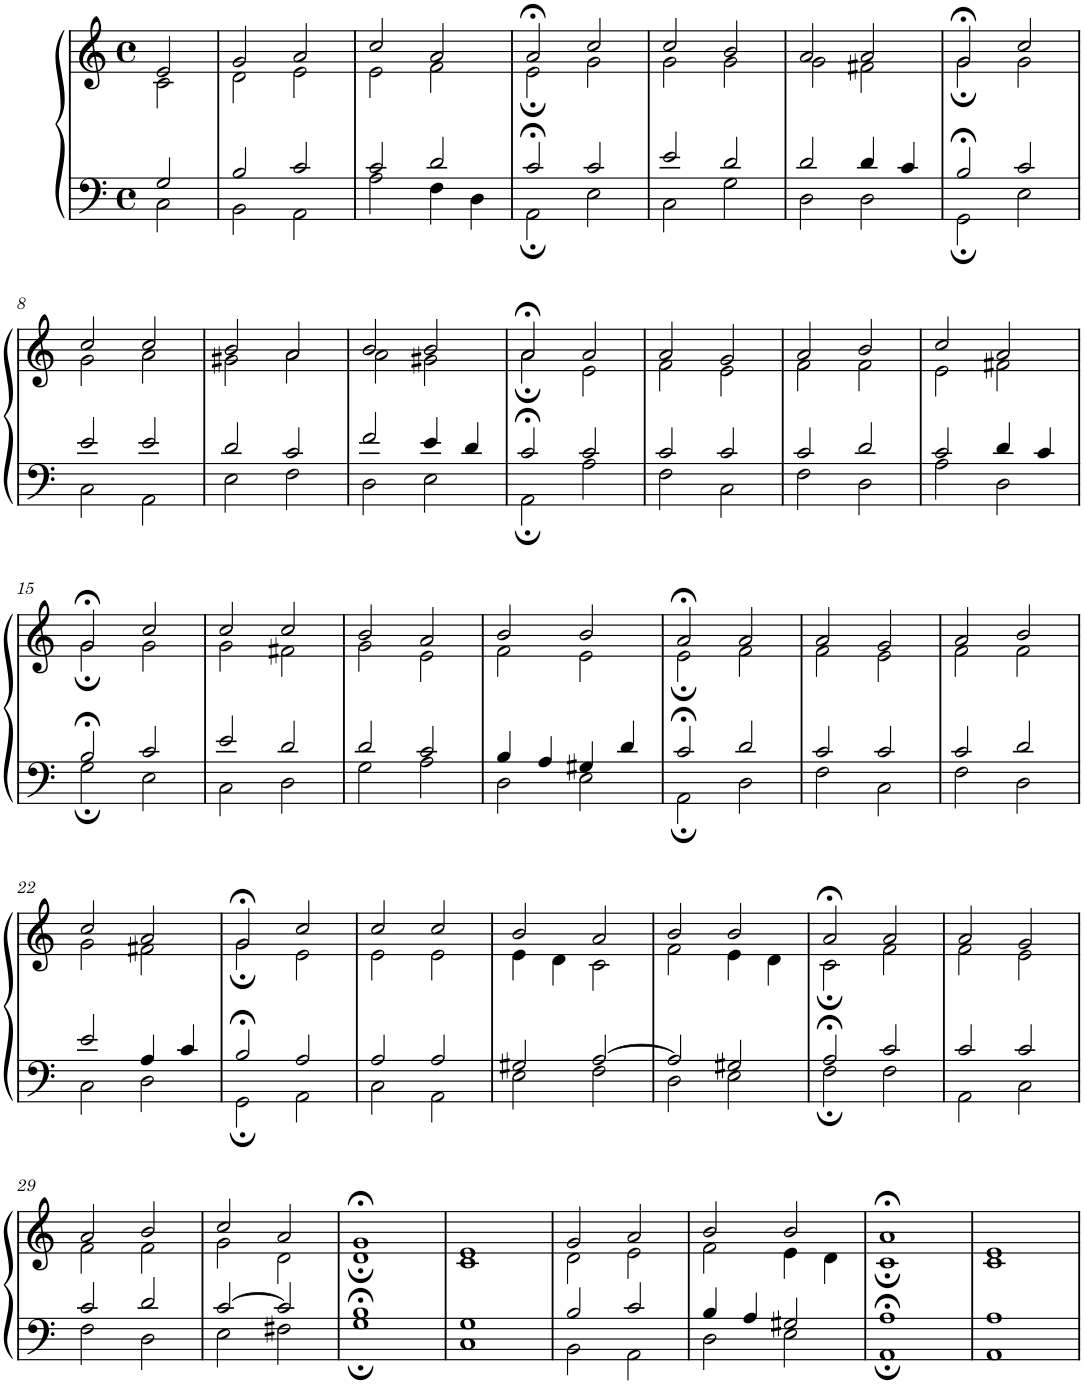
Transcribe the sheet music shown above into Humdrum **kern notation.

**kern	**kern
*part1	*part1
*staff2	*staff1
*I"Piano	*
*I'Pno.	*
*clefF4	*clefG2
*k[]	*k[]
*M4/4	*M4/4
*met(c)	*met(c)
=1	=1
*^	*^
2G/	2C\	2e/	2c\
=2	=2	=2	=2
2B/	2BB\	2g/	2d\
2c/	2AA\	2a/	2e\
=3	=3	=3	=3
2c/	2A\	2cc/	2e\
2d/	4F\	2a/	2f\
.	4D\	.	.
=4	=4	=4	=4
2c;</	2AA;\	2a;</	2e;\
2c/	2E\	2cc/	2g\
=5	=5	=5	=5
2e/	2C\	2cc/	2g\
2d/	2G\	2b/	2g\
=6	=6	=6	=6
2d/	2D\	2a/	2g\
4d/	2D\	2a/	2f#X\
4c/	.	.	.
=7	=7	=7	=7
2B;</	2GG;\	2g;</	2g;\
2c/	2E\	2cc/	2g\
!!LO:LB:g=z	!!
=8	=8	=8	=8
2e/	2C\	2cc/	2g\
2e/	2AA\	2cc/	2a\
=9	=9	=9	=9
2d/	2E\	2b/	2g#X\
2c/	2F\	2a/	2a\
=10	=10	=10	=10
2f/	2D\	2b/	2a\
4e/	2E\	2b/	2g#X\
4d/	.	.	.
=11	=11	=11	=11
2c;</	2AA;\	2a;</	2a;\
2c/	2A\	2a/	2e\
=12	=12	=12	=12
2c/	2F\	2a/	2f\
2c/	2C\	2g/	2e\
=13	=13	=13	=13
2c/	2F\	2a/	2f\
2d/	2D\	2b/	2f\
=14	=14	=14	=14
2c/	2A\	2cc/	2e\
4d/	2D\	2a/	2f#X\
4c/	.	.	.
!!LO:LB:g=z	!!
=15	=15	=15	=15
2B;</	2G;\	2g;</	2g;\
2c/	2E\	2cc/	2g\
=16	=16	=16	=16
2e/	2C\	2cc/	2g\
2d/	2D\	2cc/	2f#X\
=17	=17	=17	=17
2d/	2G\	2b/	2g\
2c/	2A\	2a/	2e\
=18	=18	=18	=18
4B/	2D\	2b/	2f\
4A/	.	.	.
4G#X/	2E\	2b/	2e\
4d/	.	.	.
=19	=19	=19	=19
2c;</	2AA;\	2a;</	2e;\
2d/	2D\	2a/	2f\
=20	=20	=20	=20
2c/	2F\	2a/	2f\
2c/	2C\	2g/	2e\
=21	=21	=21	=21
2c/	2F\	2a/	2f\
2d/	2D\	2b/	2f\
!!LO:LB:g=z	!!
=22	=22	=22	=22
2e/	2C\	2cc/	2g\
4A/	2D\	2a/	2f#X\
4c/	.	.	.
=23	=23	=23	=23
2B;</	2GG;\	2g;</	2g;\
2A/	2AA\	2cc/	2e\
=24	=24	=24	=24
2A/	2C\	2cc/	2e\
2A/	2AA\	2cc/	2e\
=25	=25	=25	=25
2G#X/	2E\	2b/	4e\
.	.	.	4d\
[2A/	2F\	2a/	2c\
=26	=26	=26	=26
2A/]	2D\	2b/	2f\
2G#X/	2E\	2b/	4e\
.	.	.	4d\
=27	=27	=27	=27
2A;</	2F;\	2a;</	2c;\
2c/	2F\	2a/	2f\
=28	=28	=28	=28
2c/	2AA\	2a/	2f\
2c/	2C\	2g/	2e\
!!LO:LB:g=z	!!
=29	=29	=29	=29
2c/	2F\	2a/	2f\
2d/	2D\	2b/	2f\
=30	=30	=30	=30
[2c/	2E\	2cc/	2g\
2c/]	2F#X\	2a/	2d\
=31	=31	=31	=31
1B;<	1G;	1g;<	1d;
=32	=32	=32	=32
1G	1C	1e	1c
=33	=33	=33	=33
2B/	2BB\	2g/	2d\
2c/	2AA\	2a/	2e\
=34	=34	=34	=34
4B/	2D\	2b/	2f\
4A/	.	.	.
2G#X/	2E\	2b/	4e\
.	.	.	4d\
=35	=35	=35	=35
1A;<	1AA;	1a;<	1c;
=36	=36	=36	=36
1A	1AA	1e	1c
*v	*v	*	*
*	*v	*v
=	=
*-	*-
